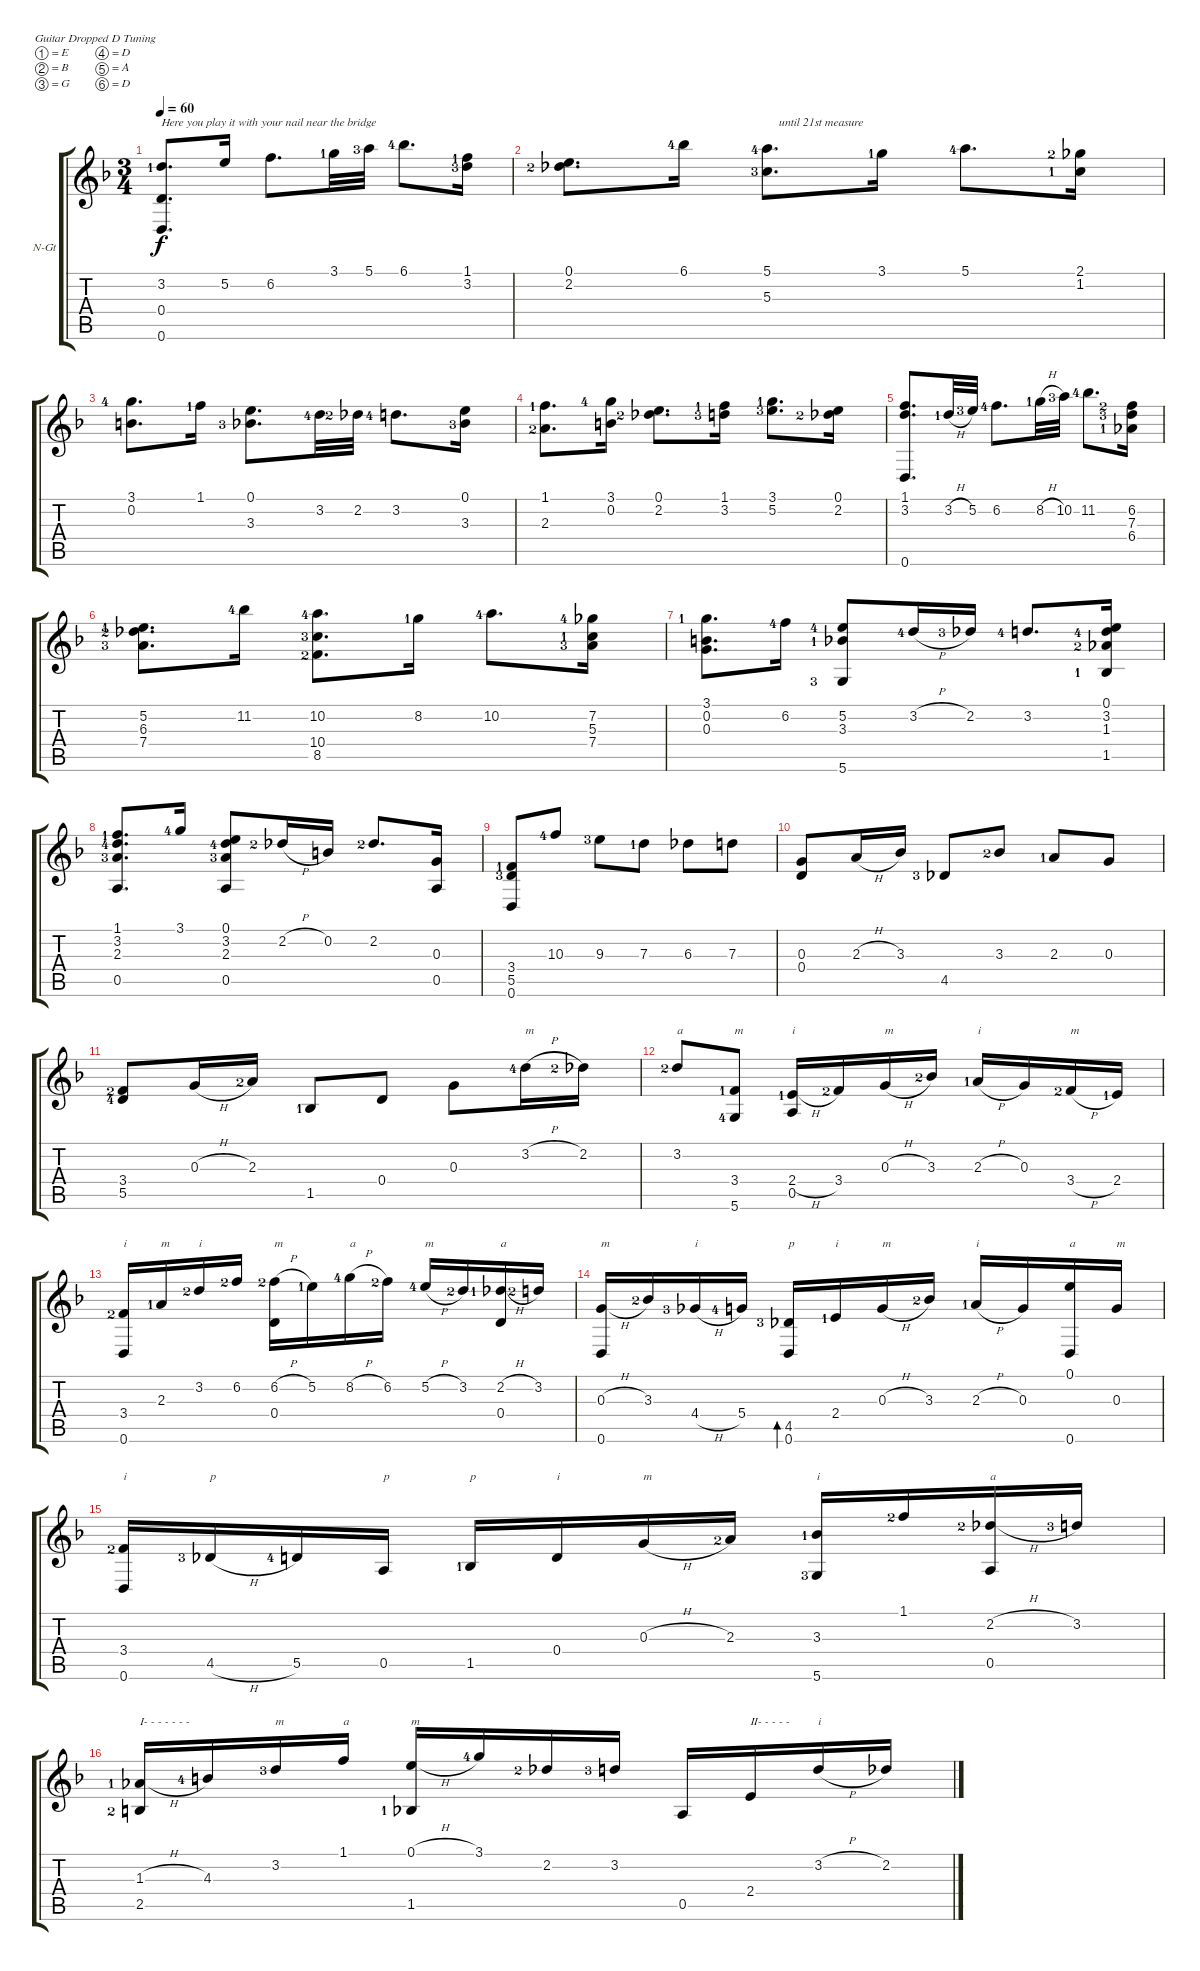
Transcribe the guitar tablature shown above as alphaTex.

\bracketExtendMode groupsimilarinstruments
\firstSystemTrackNameOrientation horizontal
\otherSystemsTrackNameOrientation horizontal
\track ("Classical Guitar" "N-Gt") {instrument acousticguitarnylon}
\staff {score tabs}
\tuning (E4 B3 G3 D3 A2 D2)
\ts (3 4)
\tempo 60
\clef g2
\scale
0.541353
\ks dminor
(3.2{lf 2} 0.4 0.6).8{d txt "Here you play it with your nail near the bridge" dy f} 5.2.16 6.2.8{d} 3.1{lf 2}.32 5.1{lf 4}.32 6.1{lf 5}.8{d} (1.1{lf 2} 3.2{lf 4}).16 |
\scale
0.458647 (0.1 2.2{lf 3}).8{d} 6.1{lf 5}.16 (5.1{lf 5} 5.3{lf 4}).8{d txt "    until 21st measure"} 3.1{lf 2}.16 5.1{lf 5}.8{d} (2.1{lf 3} 1.2{lf 2}).16 |
\scale
0.542254 (3.1{lf 5} 0.2).8{d} 1.1{lf 2}.16 (0.1 3.3{lf 4}).8{d} 3.2{lf 5}.32 2.2{lf 3}.32 3.2{lf 5}.8{d} (0.1 3.3{lf 4}).16 |
\scale
0.457746 (1.1{lf 2} 2.3{lf 3}).8{d} (3.1{lf 5} 0.2).16 (0.1 2.2{lf 3}).8{d} (1.1{lf 2} 3.2{lf 4}).16 (3.1{lf 2} 5.2{lf 4}).8{d} (0.1 2.2{lf 3}).16 |
\scale
0.56582 (1.1 3.2 0.6).8{d} 3.2{h lf 2}.32 5.2{lf 4}.32 6.2{lf 5}.8{d} 8.2{h lf 2}.32 10.2{lf 4}.32 11.2{lf 5}.8{d} (6.2{lf 3} 7.3{lf 4} 6.4{lf 2}).16 |
\scale
0.43418 (5.2{lf 2} 6.3{lf 3} 7.4{lf 4}).8{d} 11.2{lf 5}.16 (10.2{lf 5} 10.4{lf 4} 8.5{lf 3}).8{d} 8.2{lf 2}.16 10.2{lf 5}.8{d} (7.2{lf 5} 5.3{lf 2} 7.4{lf 4}).16 |
\scale
0.523918 (3.1{lf 2} 0.2 0.3).8{d} 6.2{lf 5}.16 (5.2{lf 5} 3.3{lf 2} 5.6{lf 4}).8 3.2{h lf 5}.16 2.2{lf 4}.16 3.2{lf 5}.8{d} (0.1 3.2{lf 5} 1.3{lf 3} 1.5{lf 2}).16 |
\scale
0.476082 (1.1{lf 2} 3.2{lf 5} 2.3{lf 4} 0.5).8{d} 3.1{lf 5}.16 (0.1 3.2{lf 5} 2.3{lf 4} 0.5).8 2.2{h lf 3}.16 0.2.16 2.2{lf 3}.8{d} (0.3 0.5).16 |
\scale
0.402145 (3.4{lf 2} 5.5{lf 4} 0.6).8 10.3{lf 5}.8 9.3{lf 4}.8 7.3{lf 2}.8 6.3.8 7.3.8 |
\scale
0.597855 (0.3 0.4).8 2.3{h}.16 3.3.16 4.5{lf 4}.8 3.3{lf 3}.8 2.3{lf 2}.8 0.3.8 |
\scale
0.521277 (3.4{lf 3} 5.5{lf 5}).8 0.3{h}.16 2.3{lf 3}.16 1.5{lf 2}.8 0.4.8 0.3.8 3.2{h lf 5}.16{txt "m"} 2.2{lf 3}.16 |
\scale
0.478723 3.2{lf 3}.8{txt "a"} (3.4{lf 2} 5.6{lf 5}).8{txt "m"} (2.4{h lf 2} 0.5).16{txt "i"} 3.4{lf 3}.16 0.3{h}.16{txt "m"} 3.3{lf 3}.16 2.3{h lf 2}.16{txt "i"} 0.3.16 3.4{h lf 3}.16{txt "m"} 2.4{lf 2}.16 |
\scale
0.501548 (3.4{lf 3} 0.6).16{txt "i"} 2.3{lf 2}.16{txt "m"} 3.2{lf 3}.16{txt "i"} 6.2{lf 3}.16 (6.2{h lf 3} 0.4).16{txt "m"} 5.2{lf 2}.16 8.2{h lf 5}.16{txt "a"} 6.2{lf 3}.16 5.2{h lf 5}.16{txt "m"} 3.2{lf 3}.16 (2.2{h lf 2} 0.4).16{txt "a"} 3.2{lf 3}.16 |
\scale
0.498452 (0.3{h} 0.6).16{txt "m"} 3.3{lf 3}.16 4.4{h lf 4}.16{txt "i"} 5.4{lf 5}.16 (4.5{lf 4} 0.6).16{bd 240 txt "p"} 2.4{lf 2}.16{txt "i"} 0.3{h}.16{txt "m"} 3.3{lf 3}.16 2.3{h lf 2}.16{txt "i"} 0.3.16 (0.1 0.6).16{txt "a"} 0.3.16{txt "m"} |
\scale
0.495413 (3.4{lf 3} 0.6).16{txt "i"} 4.5{h lf 4}.16{txt "p"} 5.5{lf 5}.16 0.5.16{txt "p"} 1.5{lf 2}.16{txt "p"} 0.4.16{txt "i"} 0.3{h}.16{txt "m"} 2.3{lf 3}.16 (3.3{lf 2} 5.6{lf 4}).16{txt "i"} 1.1{lf 3}.16 (2.2{h lf 3} 0.5).16{txt "a"} 3.2{lf 4}.16 |
\scale
0.504587 (1.3{h lf 2} 2.5{lf 3}).16{txt "I- - - - - - -"} 4.3{lf 5}.16 3.2{lf 4}.16{txt "m"} 1.1.16{txt "a"} (0.1{h} 1.5{lf 2}).16{txt "m"} 3.1{lf 5}.16 2.2{lf 3}.16 3.2{lf 4}.16 0.5.16 2.4.16{txt "II- - - - -"} 3.2{h}.16{txt "i"} 2.2.16
